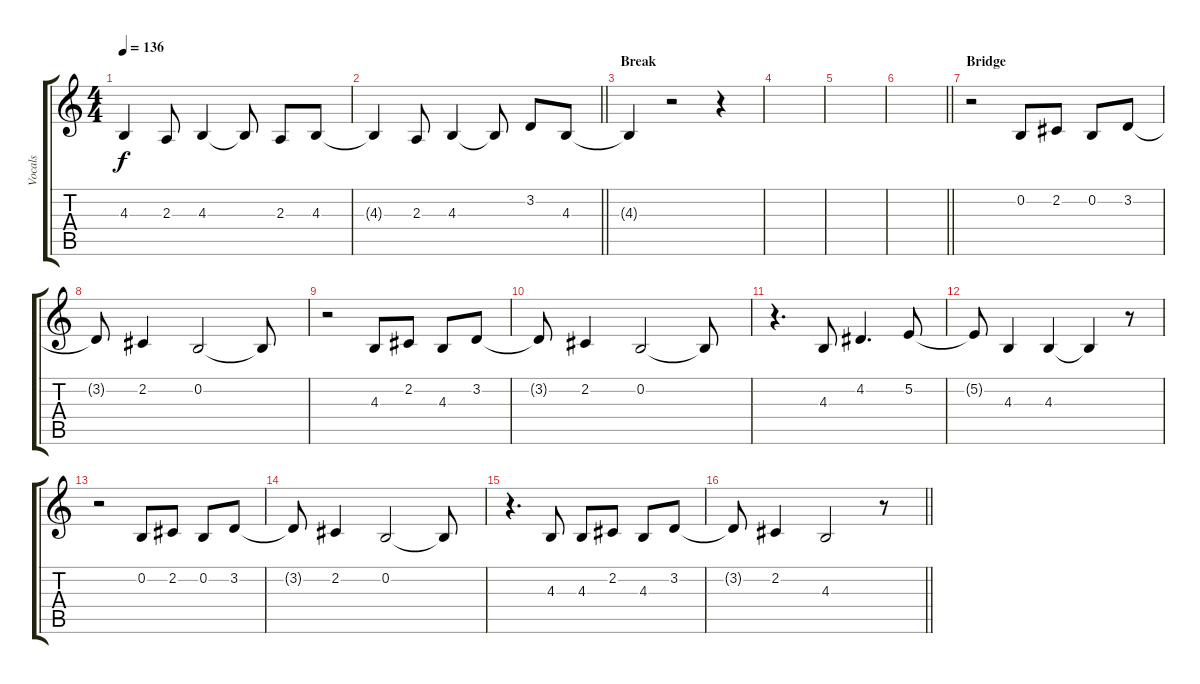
\track ("Vocals" "Vocals") {instrument tenorsax}
\staff {score tabs}
\tuning (E4 B3 G3 D3 A2 E2) {hide}
\ts (4 4)
\tempo 136
\clef g2
\ks c
4.3{t}.4{dy f} 2.3.8 4.3.4 4.3{t}.8 2.3.8 4.3.8 |
\barLineRight lightlight
4.3{t}.4 2.3.8 4.3.4 4.3{t}.8 3.2.8 4.3.8 |
\section ("" "Break")
4.3{t}.4 r.2 r.4 |
|
|
\barLineRight lightlight
|
\section ("" "Bridge")
r.2 0.2.8 2.2.8 0.2.8 3.2.8 |
3.2{t}.8 2.2.4 0.2.2 0.2{t}.8 |
r.2 4.3.8 2.2.8 4.3.8 3.2.8 |
3.2{t}.8 2.2.4 0.2.2 0.2{t}.8 |
r.4{d} 4.3.8 4.2.4{d} 5.2.8 |
5.2{t}.8 4.3.4 4.3.4 4.3{t}.4 r.8 |
r.2 0.2.8 2.2.8 0.2.8 3.2.8 |
3.2{t}.8 2.2.4 0.2.2 0.2{t}.8 |
r.4{d} 4.3.8 4.3.8 2.2.8 4.3.8 3.2.8 |
\barLineRight lightlight
3.2{t}.8 2.2.4 4.3.2 r.8
